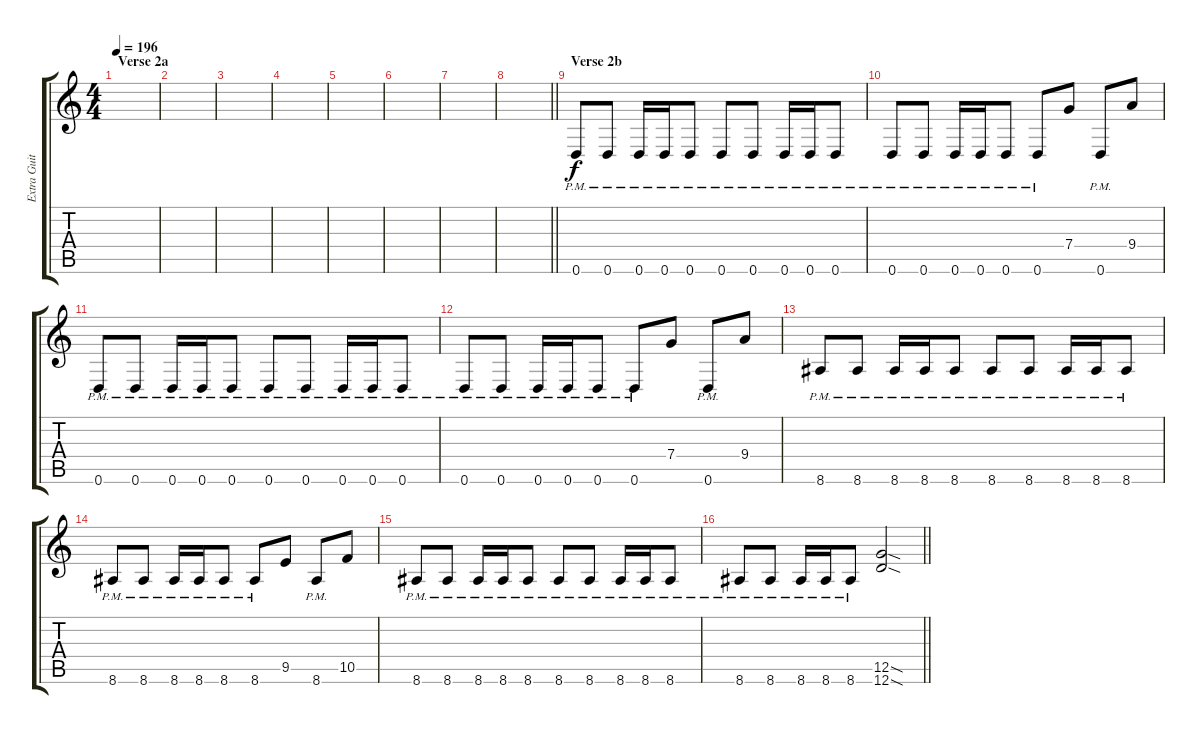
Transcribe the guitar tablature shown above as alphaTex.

\track ("Extra Guitar/ Synth Strings" "Extra Guit") {instrument distortionguitar}
\staff {score tabs}
\tuning (D4 A3 F3 C3 G2 D2) {hide}
\ts (4 4)
\section ("" "Verse 2a")
\tempo 196
\clef g2
\ks c
|
|
|
|
|
|
|
\barLineRight lightlight
|
\section ("" "Verse 2b")
0.6{pm}.8{volume 13} 0.6{pm}.8 0.6{pm}.16 0.6{pm}.16 0.6{pm}.8 0.6{pm}.8 0.6{pm}.8 0.6{pm}.16 0.6{pm}.16 0.6{pm}.8 |
0.6{pm}.8 0.6{pm}.8 0.6{pm}.16 0.6{pm}.16 0.6{pm}.8 0.6{pm}.8 7.4.8 0.6{pm}.8 9.4.8 |
0.6{pm}.8 0.6{pm}.8 0.6{pm}.16 0.6{pm}.16 0.6{pm}.8 0.6{pm}.8 0.6{pm}.8 0.6{pm}.16 0.6{pm}.16 0.6{pm}.8 |
0.6{pm}.8 0.6{pm}.8 0.6{pm}.16 0.6{pm}.16 0.6{pm}.8 0.6{pm}.8 7.4.8 0.6{pm}.8 9.4.8 |
8.6{pm}.8 8.6{pm}.8 8.6{pm}.16 8.6{pm}.16 8.6{pm}.8 8.6{pm}.8 8.6{pm}.8 8.6{pm}.16 8.6{pm}.16 8.6{pm}.8 |
8.6{pm}.8 8.6{pm}.8 8.6{pm}.16 8.6{pm}.16 8.6{pm}.8 8.6{pm}.8 9.5.8 8.6{pm}.8 10.5.8 |
8.6{pm}.8 8.6{pm}.8 8.6{pm}.16 8.6{pm}.16 8.6{pm}.8 8.6{pm}.8 8.6{pm}.8 8.6{pm}.16 8.6{pm}.16 8.6{pm}.8 |
\barLineRight lightlight
8.6{pm}.8 8.6{pm}.8 8.6{pm}.16 8.6{pm}.16 8.6{pm}.8 (12.5{sod} 12.6{sod}).2
